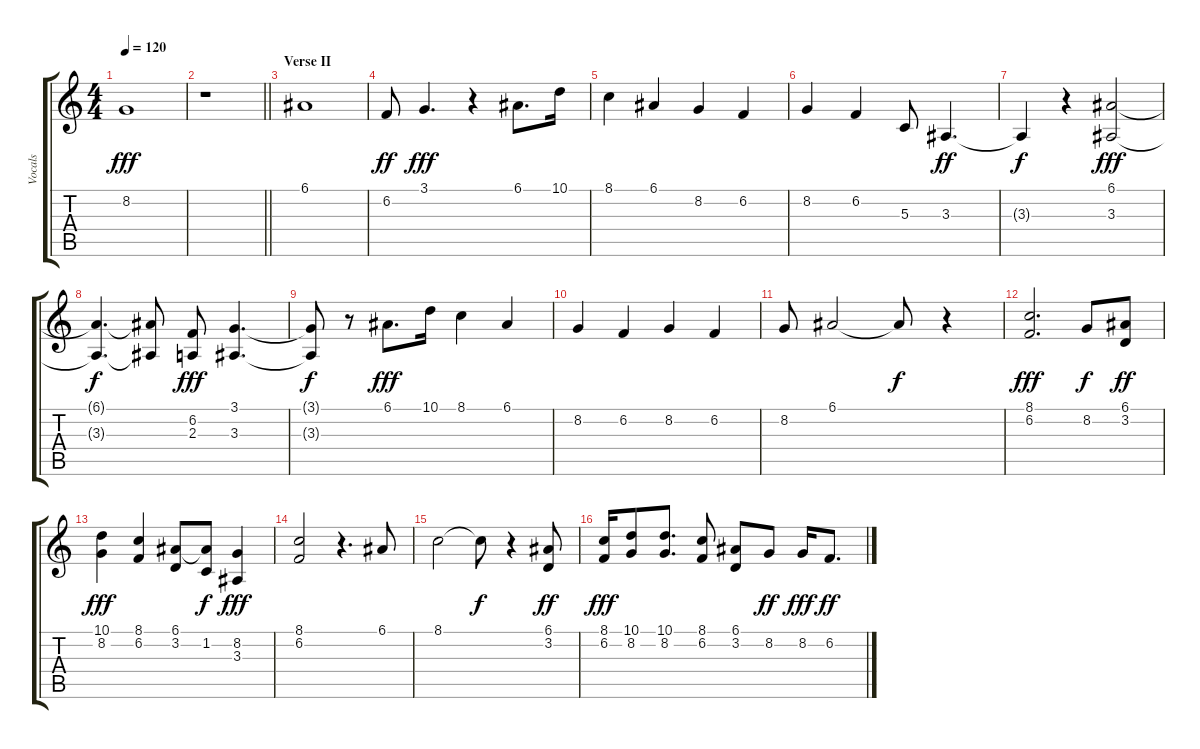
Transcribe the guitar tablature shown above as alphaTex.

\track ("Vocals" "Vocals") {instrument tenorsax}
\staff {score tabs}
\tuning (E4 B3 G3 D3 A2 E2) {hide}
\ts (4 4)
\tempo 120
\clef g2
\ks c
8.2.1{dy fff} |
\barLineRight lightlight
r.1 |
\section ("" "Verse II")
6.1.1 |
6.2.8{dy ff} 3.1.4{d dy fff} r.4 6.1.8{d} 10.1.16 |
8.1.4 6.1.4 8.2.4 6.2.4 |
8.2.4 6.2.4 5.3.8 3.3.4{d dy ff} |
3.3{t}.4{dy f} r.4 (6.1 3.3).2{dy fff} |
(6.1{t} 3.3{t}).4{d dy f} (6.1{t} 3.3{t}).8 (6.2 2.3).8{dy fff} (3.1 3.3).4{d} |
(3.1{t} 3.3{t}).8{dy f} r.8 6.1.8{d dy fff} 10.1.16 8.1.4 6.1.4 |
8.2.4 6.2.4 8.2.4 6.2.4 |
8.2.8 6.1.2 6.1{t}.8{dy f} r.4 |
(8.1 6.2).2{d dy fff} 8.2.8{dy f} (6.1 3.2).8{dy ff} |
(10.1 8.2).4{dy fff} (8.1 6.2).4 (6.1 3.2).8 (6.1{t} 1.2).8{dy f} (8.2 3.3).4{dy fff} |
(8.1 6.2).2 r.4{d} 6.1.8 |
8.1.2 8.1{t}.8{dy f} r.4 (6.1 3.2).8{dy ff} |
(8.1 6.2).16{dy fff} (10.1 8.2).8 (10.1 8.2).8{d} (8.1 6.2).8 (6.1 3.2).8 8.2.8{dy ff} 8.2.16{dy fff} 6.2.8{d dy ff}
